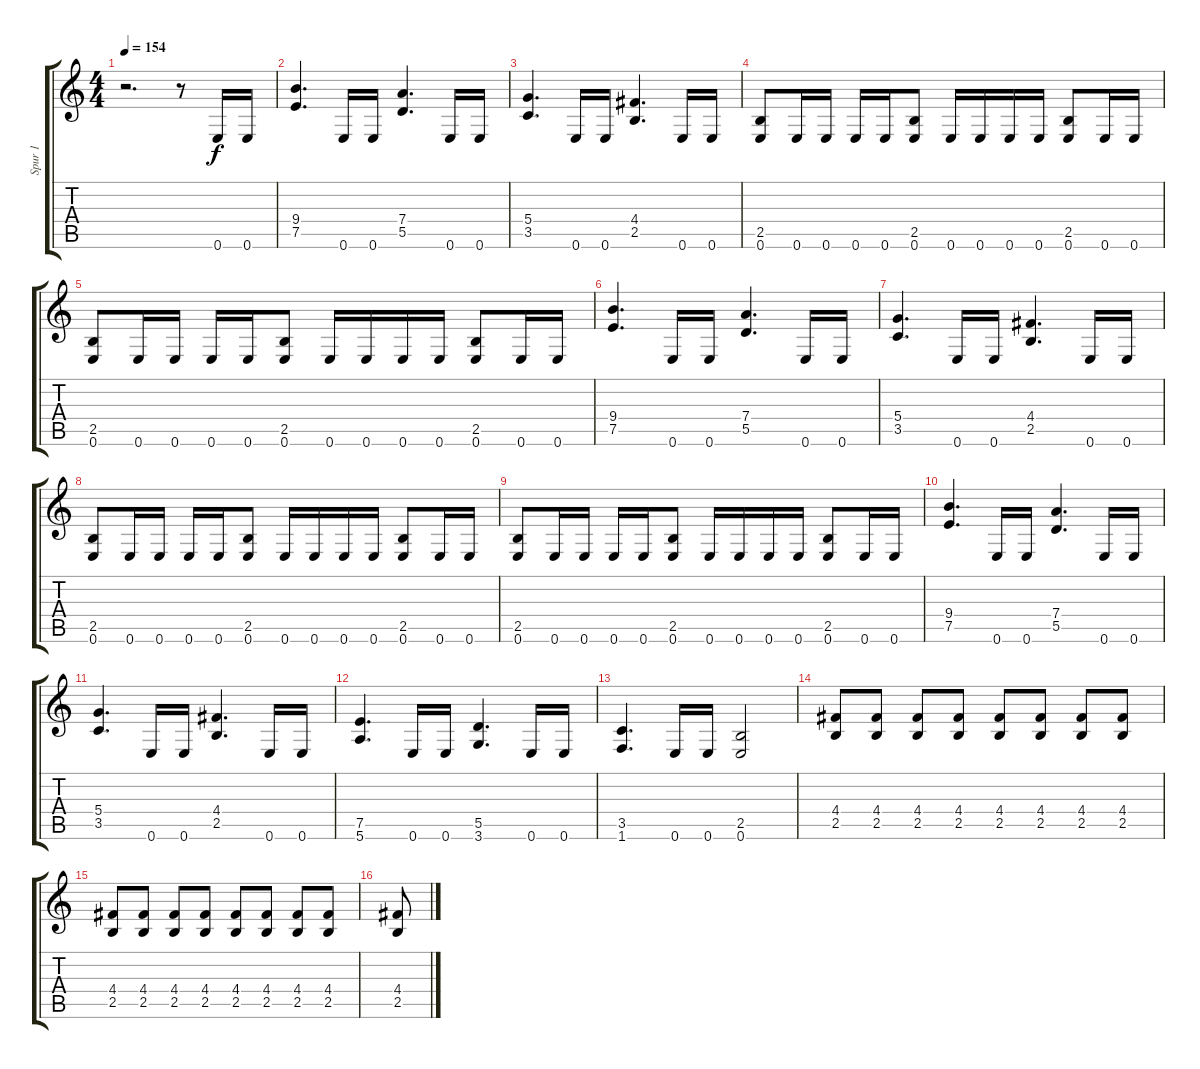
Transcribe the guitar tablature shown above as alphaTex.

\track ("Spur 1" "Spur 1") {instrument distortionguitar}
\staff {score tabs}
\tuning (E4 B3 G3 D3 A2 E2) {hide}
\ts (4 4)
\tempo 154
\clef g2
\ks c
r.2{d dy f instrument distortionguitar} r.8 0.6.16 0.6.16 |
(9.4 7.5).4{d} 0.6.16 0.6.16 (7.4 5.5).4{d} 0.6.16 0.6.16 |
(5.4 3.5).4{d} 0.6.16 0.6.16 (4.4 2.5).4{d} 0.6.16 0.6.16 |
(2.5 0.6).8 0.6.16 0.6.16 0.6.16 0.6.16 (2.5 0.6).8 0.6.16 0.6.16 0.6.16 0.6.16 (2.5 0.6).8 0.6.16 0.6.16 |
(2.5 0.6).8 0.6.16 0.6.16 0.6.16 0.6.16 (2.5 0.6).8 0.6.16 0.6.16 0.6.16 0.6.16 (2.5 0.6).8 0.6.16 0.6.16 |
(9.4 7.5).4{d} 0.6.16 0.6.16 (7.4 5.5).4{d} 0.6.16 0.6.16 |
(5.4 3.5).4{d} 0.6.16 0.6.16 (4.4 2.5).4{d} 0.6.16 0.6.16 |
(2.5 0.6).8 0.6.16 0.6.16 0.6.16 0.6.16 (2.5 0.6).8 0.6.16 0.6.16 0.6.16 0.6.16 (2.5 0.6).8 0.6.16 0.6.16 |
(2.5 0.6).8 0.6.16 0.6.16 0.6.16 0.6.16 (2.5 0.6).8 0.6.16 0.6.16 0.6.16 0.6.16 (2.5 0.6).8 0.6.16 0.6.16 |
(9.4 7.5).4{d} 0.6.16 0.6.16 (7.4 5.5).4{d} 0.6.16 0.6.16 |
(5.4 3.5).4{d} 0.6.16 0.6.16 (4.4 2.5).4{d} 0.6.16 0.6.16 |
(7.5 5.6).4{d} 0.6.16 0.6.16 (5.5 3.6).4{d} 0.6.16 0.6.16 |
(3.5 1.6).4{d} 0.6.16 0.6.16 (2.5 0.6).2 |
(4.4 2.5).8 (4.4 2.5).8 (4.4 2.5).8 (4.4 2.5).8 (4.4 2.5).8 (4.4 2.5).8 (4.4 2.5).8 (4.4 2.5).8 |
(4.4 2.5).8 (4.4 2.5).8 (4.4 2.5).8 (4.4 2.5).8 (4.4 2.5).8 (4.4 2.5).8 (4.4 2.5).8 (4.4 2.5).8 |
(4.4 2.5).8
